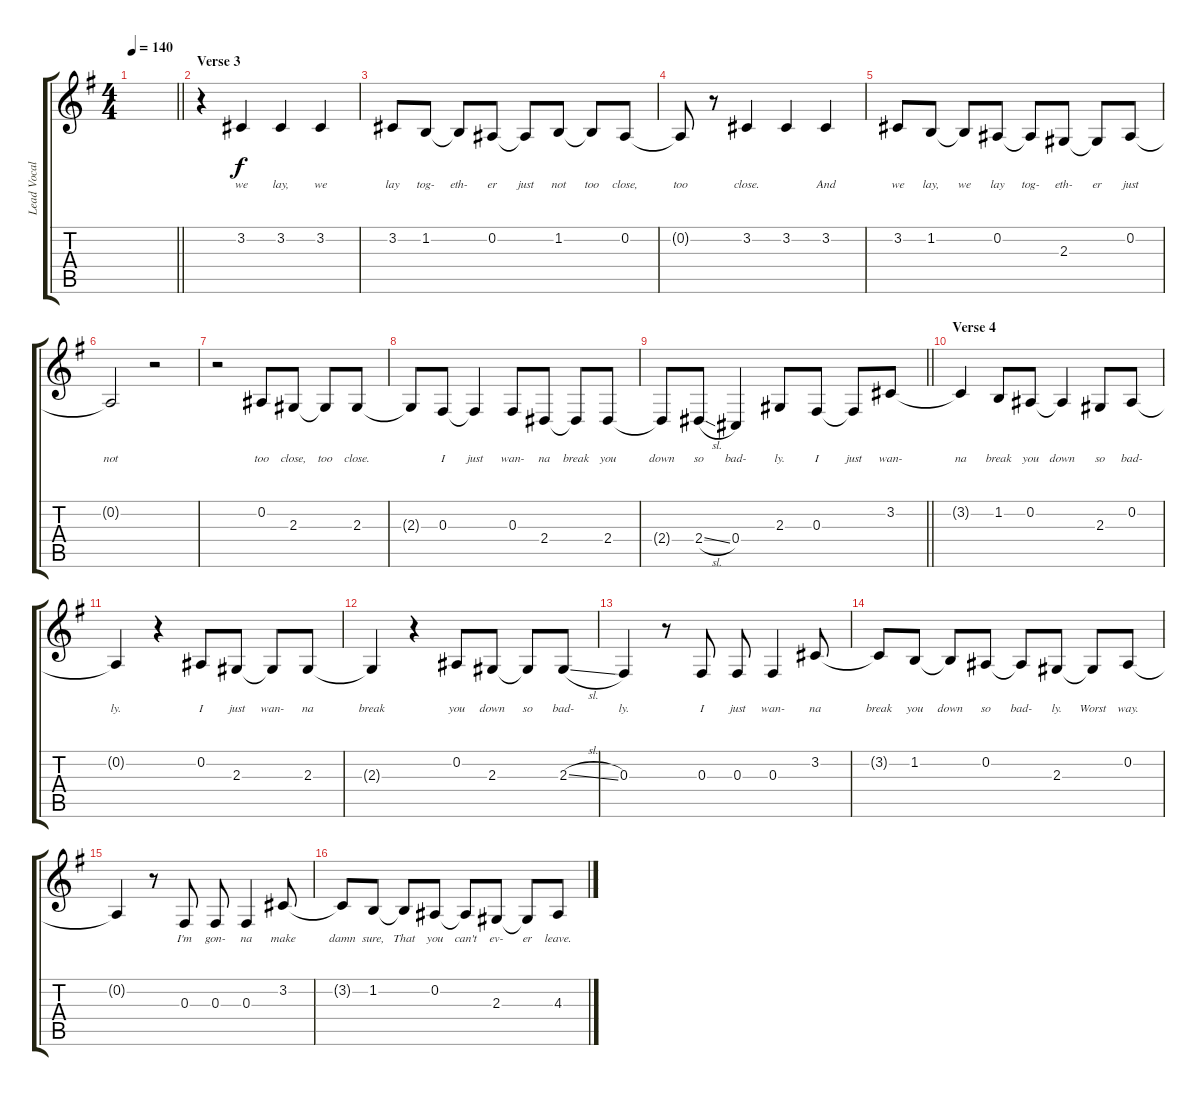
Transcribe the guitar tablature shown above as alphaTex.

\track ("Lead Vocals - Adam Lazzara" "Lead Vocal") {instrument altosax}
\staff {score tabs}
\tuning (Eb4 Bb3 Gb3 Db3 Ab2 Eb2) {hide}
\ts (4 4)
\tempo 140
\clef g2
\barLineRight lightlight
\ks g
|
\section ("" "Verse 3")
r.4 3.2.4{lyrics (0 "we") lyrics (1 "") lyrics (2 "") lyrics (3 "") lyrics (4 "")} 3.2.4{lyrics (0 "lay,") lyrics (1 "") lyrics (2 "") lyrics (3 "") lyrics (4 "")} 3.2.4{lyrics (0 "we") lyrics (1 "") lyrics (2 "") lyrics (3 "") lyrics (4 "")} |
3.2.8{lyrics (0 "lay") lyrics (1 "") lyrics (2 "") lyrics (3 "") lyrics (4 "")} 1.2.8{lyrics (0 "tog-") lyrics (1 "") lyrics (2 "") lyrics (3 "") lyrics (4 "")} 1.2{t}.8{lyrics (0 "eth-") lyrics (1 "") lyrics (2 "") lyrics (3 "") lyrics (4 "")} 0.2.8{lyrics (0 "er") lyrics (1 "") lyrics (2 "") lyrics (3 "") lyrics (4 "")} 0.2{t}.8{lyrics (0 "just") lyrics (1 "") lyrics (2 "") lyrics (3 "") lyrics (4 "")} 1.2.8{lyrics (0 "not") lyrics (1 "") lyrics (2 "") lyrics (3 "") lyrics (4 "")} 1.2{t}.8{lyrics (0 "too") lyrics (1 "") lyrics (2 "") lyrics (3 "") lyrics (4 "")} 0.2.8{lyrics (0 "close,") lyrics (1 "") lyrics (2 "") lyrics (3 "") lyrics (4 "")} |
0.2{t}.8{lyrics (0 "too") lyrics (1 "") lyrics (2 "") lyrics (3 "") lyrics (4 "")} r.8 3.2.4{lyrics (0 "close.") lyrics (1 "") lyrics (2 "") lyrics (3 "") lyrics (4 "")} 3.2.4{lyrics (0 "") lyrics (1 "") lyrics (2 "") lyrics (3 "") lyrics (4 "")} 3.2.4{lyrics (0 "And") lyrics (1 "") lyrics (2 "") lyrics (3 "") lyrics (4 "")} |
3.2.8{lyrics (0 "we") lyrics (1 "") lyrics (2 "") lyrics (3 "") lyrics (4 "")} 1.2.8{lyrics (0 "lay,") lyrics (1 "") lyrics (2 "") lyrics (3 "") lyrics (4 "")} 1.2{t}.8{lyrics (0 "we") lyrics (1 "") lyrics (2 "") lyrics (3 "") lyrics (4 "")} 0.2.8{lyrics (0 "lay") lyrics (1 "") lyrics (2 "") lyrics (3 "") lyrics (4 "")} 0.2{t}.8{lyrics (0 "tog-") lyrics (1 "") lyrics (2 "") lyrics (3 "") lyrics (4 "")} 2.3.8{lyrics (0 "eth-") lyrics (1 "") lyrics (2 "") lyrics (3 "") lyrics (4 "")} 2.3{t}.8{lyrics (0 "er") lyrics (1 "") lyrics (2 "") lyrics (3 "") lyrics (4 "")} 0.2.8{lyrics (0 "just") lyrics (1 "") lyrics (2 "") lyrics (3 "") lyrics (4 "")} |
0.2{t}.2{lyrics (0 "not") lyrics (1 "") lyrics (2 "") lyrics (3 "") lyrics (4 "")} r.2 |
r.2 0.2.8{lyrics (0 "too") lyrics (1 "") lyrics (2 "") lyrics (3 "") lyrics (4 "")} 2.3.8{lyrics (0 "close,") lyrics (1 "") lyrics (2 "") lyrics (3 "") lyrics (4 "")} 2.3{t}.8{lyrics (0 "too") lyrics (1 "") lyrics (2 "") lyrics (3 "") lyrics (4 "")} 2.3.8{lyrics (0 "close.") lyrics (1 "") lyrics (2 "") lyrics (3 "") lyrics (4 "")} |
2.3{t}.8{lyrics (0 "") lyrics (1 "") lyrics (2 "") lyrics (3 "") lyrics (4 "")} 0.3.8{lyrics (0 "I") lyrics (1 "") lyrics (2 "") lyrics (3 "") lyrics (4 "")} 0.3{t}.4{lyrics (0 "just") lyrics (1 "") lyrics (2 "") lyrics (3 "") lyrics (4 "")} 0.3.8{lyrics (0 "wan-") lyrics (1 "") lyrics (2 "") lyrics (3 "") lyrics (4 "")} 2.4.8{lyrics (0 "na") lyrics (1 "") lyrics (2 "") lyrics (3 "") lyrics (4 "")} 2.4{t}.8{lyrics (0 "break") lyrics (1 "") lyrics (2 "") lyrics (3 "") lyrics (4 "")} 2.4.8{lyrics (0 "you") lyrics (1 "") lyrics (2 "") lyrics (3 "") lyrics (4 "")} |
\barLineRight lightlight
2.4{t}.8{lyrics (0 "down") lyrics (1 "") lyrics (2 "") lyrics (3 "") lyrics (4 "")} 2.4{sl}.8{lyrics (0 "so") lyrics (1 "") lyrics (2 "") lyrics (3 "") lyrics (4 "")} 0.4.4{lyrics (0 "bad-") lyrics (1 "") lyrics (2 "") lyrics (3 "") lyrics (4 "")} 2.3.8{lyrics (0 "ly.") lyrics (1 "") lyrics (2 "") lyrics (3 "") lyrics (4 "")} 0.3.8{lyrics (0 "I") lyrics (1 "") lyrics (2 "") lyrics (3 "") lyrics (4 "")} 0.3{t}.8{lyrics (0 "just") lyrics (1 "") lyrics (2 "") lyrics (3 "") lyrics (4 "")} 3.2.8{lyrics (0 "wan-") lyrics (1 "") lyrics (2 "") lyrics (3 "") lyrics (4 "")} |
\section ("" "Verse 4")
3.2{t}.4{lyrics (0 "na") lyrics (1 "") lyrics (2 "") lyrics (3 "") lyrics (4 "")} 1.2.8{lyrics (0 "break") lyrics (1 "") lyrics (2 "") lyrics (3 "") lyrics (4 "")} 0.2.8{lyrics (0 "you") lyrics (1 "") lyrics (2 "") lyrics (3 "") lyrics (4 "")} 0.2{t}.4{lyrics (0 "down") lyrics (1 "") lyrics (2 "") lyrics (3 "") lyrics (4 "")} 2.3.8{lyrics (0 "so") lyrics (1 "") lyrics (2 "") lyrics (3 "") lyrics (4 "")} 0.2.8{lyrics (0 "bad-") lyrics (1 "") lyrics (2 "") lyrics (3 "") lyrics (4 "")} |
0.2{t}.4{lyrics (0 "ly.") lyrics (1 "") lyrics (2 "") lyrics (3 "") lyrics (4 "")} r.4 0.2.8{lyrics (0 "I") lyrics (1 "") lyrics (2 "") lyrics (3 "") lyrics (4 "")} 2.3.8{lyrics (0 "just") lyrics (1 "") lyrics (2 "") lyrics (3 "") lyrics (4 "")} 2.3{t}.8{lyrics (0 "wan-") lyrics (1 "") lyrics (2 "") lyrics (3 "") lyrics (4 "")} 2.3.8{lyrics (0 "na") lyrics (1 "") lyrics (2 "") lyrics (3 "") lyrics (4 "")} |
2.3{t}.4{lyrics (0 "break") lyrics (1 "") lyrics (2 "") lyrics (3 "") lyrics (4 "")} r.4 0.2.8{lyrics (0 "you") lyrics (1 "") lyrics (2 "") lyrics (3 "") lyrics (4 "")} 2.3.8{lyrics (0 "down") lyrics (1 "") lyrics (2 "") lyrics (3 "") lyrics (4 "")} 2.3{t}.8{lyrics (0 "so") lyrics (1 "") lyrics (2 "") lyrics (3 "") lyrics (4 "")} 2.3{sl}.8{lyrics (0 "bad-") lyrics (1 "") lyrics (2 "") lyrics (3 "") lyrics (4 "")} |
0.3.4{lyrics (0 "ly.") lyrics (1 "") lyrics (2 "") lyrics (3 "") lyrics (4 "")} r.8 0.3.8{lyrics (0 "I") lyrics (1 "") lyrics (2 "") lyrics (3 "") lyrics (4 "")} 0.3.8{lyrics (0 "just") lyrics (1 "") lyrics (2 "") lyrics (3 "") lyrics (4 "")} 0.3.4{lyrics (0 "wan-") lyrics (1 "") lyrics (2 "") lyrics (3 "") lyrics (4 "")} 3.2.8{lyrics (0 "na") lyrics (1 "") lyrics (2 "") lyrics (3 "") lyrics (4 "")} |
3.2{t}.8{lyrics (0 "break") lyrics (1 "") lyrics (2 "") lyrics (3 "") lyrics (4 "")} 1.2.8{lyrics (0 "you") lyrics (1 "") lyrics (2 "") lyrics (3 "") lyrics (4 "")} 1.2{t}.8{lyrics (0 "down") lyrics (1 "") lyrics (2 "") lyrics (3 "") lyrics (4 "")} 0.2.8{lyrics (0 "so") lyrics (1 "") lyrics (2 "") lyrics (3 "") lyrics (4 "")} 0.2{t}.8{lyrics (0 "bad-") lyrics (1 "") lyrics (2 "") lyrics (3 "") lyrics (4 "")} 2.3.8{lyrics (0 "ly.") lyrics (1 "") lyrics (2 "") lyrics (3 "") lyrics (4 "")} 2.3{t}.8{lyrics (0 "Worst") lyrics (1 "") lyrics (2 "") lyrics (3 "") lyrics (4 "")} 0.2.8{lyrics (0 "way.") lyrics (1 "") lyrics (2 "") lyrics (3 "") lyrics (4 "")} |
0.2{t}.4{lyrics (0 "") lyrics (1 "") lyrics (2 "") lyrics (3 "") lyrics (4 "")} r.8 0.3.8{lyrics (0 "I'm") lyrics (1 "") lyrics (2 "") lyrics (3 "") lyrics (4 "")} 0.3.8{lyrics (0 "gon-") lyrics (1 "") lyrics (2 "") lyrics (3 "") lyrics (4 "")} 0.3.4{lyrics (0 "na") lyrics (1 "") lyrics (2 "") lyrics (3 "") lyrics (4 "")} 3.2.8{lyrics (0 "make") lyrics (1 "") lyrics (2 "") lyrics (3 "") lyrics (4 "")} |
3.2{t}.8{lyrics (0 "damn") lyrics (1 "") lyrics (2 "") lyrics (3 "") lyrics (4 "")} 1.2.8{lyrics (0 "sure,") lyrics (1 "") lyrics (2 "") lyrics (3 "") lyrics (4 "")} 1.2{t}.8{lyrics (0 "That") lyrics (1 "") lyrics (2 "") lyrics (3 "") lyrics (4 "")} 0.2.8{lyrics (0 "you") lyrics (1 "") lyrics (2 "") lyrics (3 "") lyrics (4 "")} 0.2{t}.8{lyrics (0 "can't") lyrics (1 "") lyrics (2 "") lyrics (3 "") lyrics (4 "")} 2.3.8{lyrics (0 "ev-") lyrics (1 "") lyrics (2 "") lyrics (3 "") lyrics (4 "")} 2.3{t}.8{lyrics (0 "er") lyrics (1 "") lyrics (2 "") lyrics (3 "") lyrics (4 "")} 4.3.8{lyrics (0 "leave.") lyrics (1 "") lyrics (2 "") lyrics (3 "") lyrics (4 "")}
